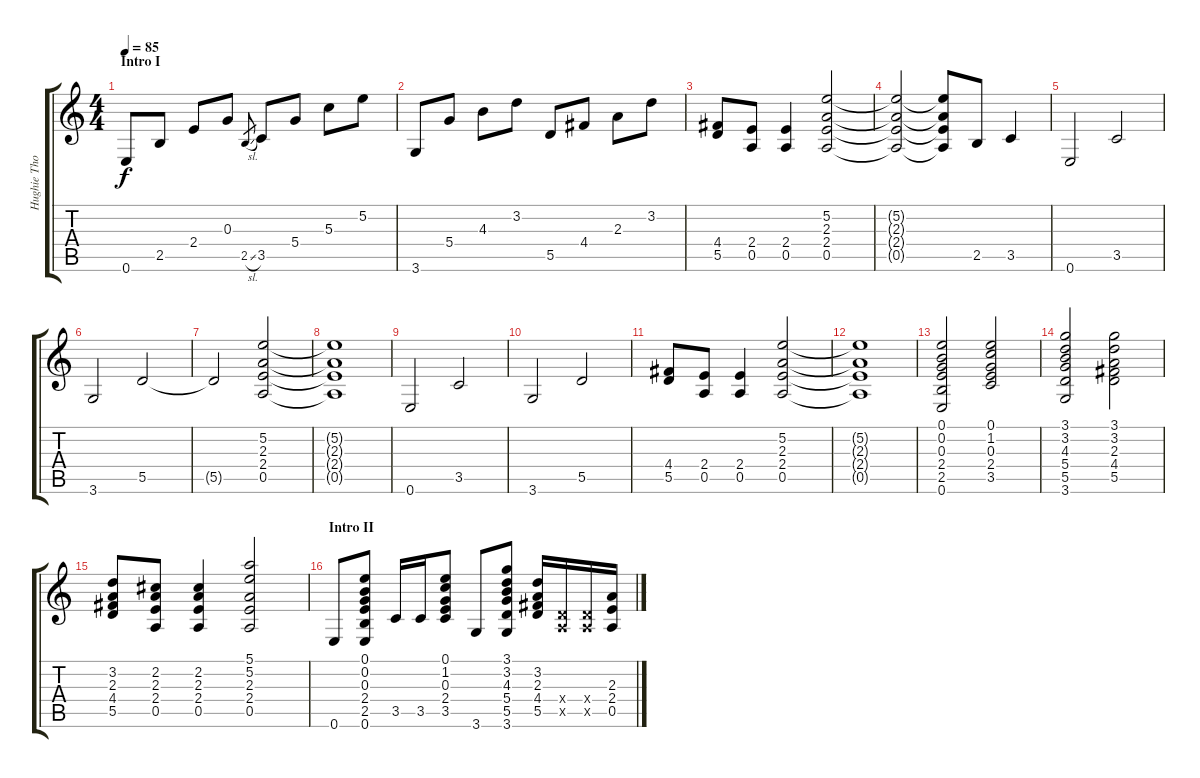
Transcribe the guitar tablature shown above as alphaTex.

\track ("Hughie Thomasson Acoustic Rhythm" "Hughie Tho") {instrument acousticguitarsteel}
\staff {score tabs}
\tuning (E4 B3 G3 D3 A2 E2) {hide}
\ts (4 4)
\section ("" "Intro I")
\tempo 85
\clef g2
\ks c
0.6.8{dy f instrument acousticguitarsteel} 2.5.8 2.4.8 0.3.8 2.5{sl}.8{gr} 3.5.8 5.4.8 5.3.8 5.2.8 |
3.6.8 5.4.8 4.3.8 3.2.8 5.5.8 4.4.8 2.3.8 3.2.8 |
(4.4 5.5).8 (2.4 0.5).8 (2.4 0.5).4 (5.2 2.3 2.4 0.5).2 |
(5.2{t} 2.3{t} 2.4{t} 0.5{t}).2 (5.2{t} 2.3{t} 2.4{t} 0.5{t}).8 2.5.8 3.5.4 |
0.6.2 3.5.2 |
3.6.2 5.5.2 |
5.5{t}.2 (5.2 2.3 2.4 0.5).2 |
(5.2{t} 2.3{t} 2.4{t} 0.5{t}).1 |
0.6.2 3.5.2 |
3.6.2 5.5.2 |
(4.4 5.5).8 (2.4 0.5).8 (2.4 0.5).4 (5.2 2.3 2.4 0.5).2 |
(5.2{t} 2.3{t} 2.4{t} 0.5{t}).1 |
(0.1 0.2 0.3 2.4 2.5 0.6).2 (0.1 1.2 0.3 2.4 3.5).2 |
(3.1 3.2 4.3 5.4 5.5 3.6).2 (3.1 3.2 2.3 4.4 5.5).2 |
(3.2 2.3 4.4 5.5).8 (2.2 2.3 2.4 0.5).8 (2.2 2.3 2.4 0.5).4 (5.1 5.2 2.3 2.4 0.5).2 |
\section ("" "Intro II")
0.6.8 (0.1 0.2 0.3 2.4 2.5 0.6).8 3.5.16 3.5.16 (0.1 1.2 0.3 2.4 3.5).8 3.6.8 (3.1 3.2 4.3 5.4 5.5 3.6).8 (3.2 2.3 4.4 5.5).16 (0.4{x} 0.5{x}).16 (0.4{x} 0.5{x}).16 (2.3 2.4 0.5).16
